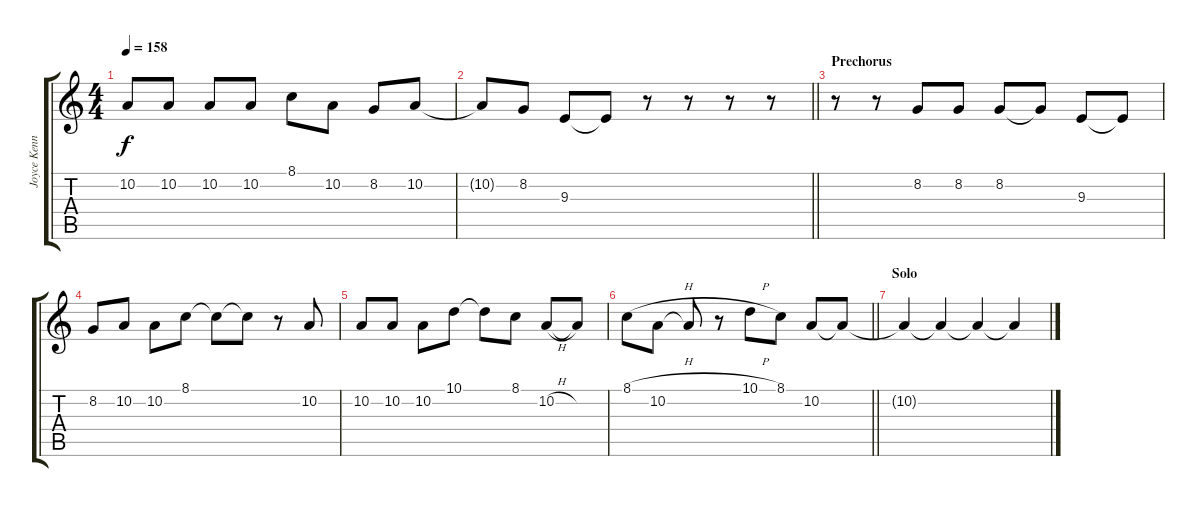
\track ("Joyce Kennedy" "Joyce Kenn") {instrument lead5charang}
\staff {score tabs}
\tuning (E4 B3 G3 D3 A2 E2) {hide}
\ts (4 4)
\tempo 158
\clef g2
\ks c
10.2.8{dy f} 10.2.8 10.2.8 10.2.8 8.1.8 10.2.8 8.2.8 10.2.8 |
\barLineRight lightlight
10.2{t}.8 8.2.8 9.3.8 9.3{t}.8 r.8 r.8 r.8 r.8 |
\section ("" "Prechorus")
r.8 r.8 8.2.8 8.2.8 8.2.8 8.2{t}.8 9.3.8 9.3{t}.8 |
8.2.8 10.2.8 10.2.8 8.1.8 8.1{t}.8 8.1{t}.8 r.8 10.2.8 |
10.2.8 10.2.8 10.2.8 10.1.8 10.1{t}.8 8.1.8 10.2{h}.8 10.2{t}.8 |
\barLineRight lightlight
8.1{h}.8 10.2.8 10.2{t}.8 r.8 10.1{h}.8 8.1.8 10.2.8 10.2{t}.8 |
\section ("" "Solo")
10.2{t}.4 10.2{t}.4 10.2{t}.4 10.2{t}.4
